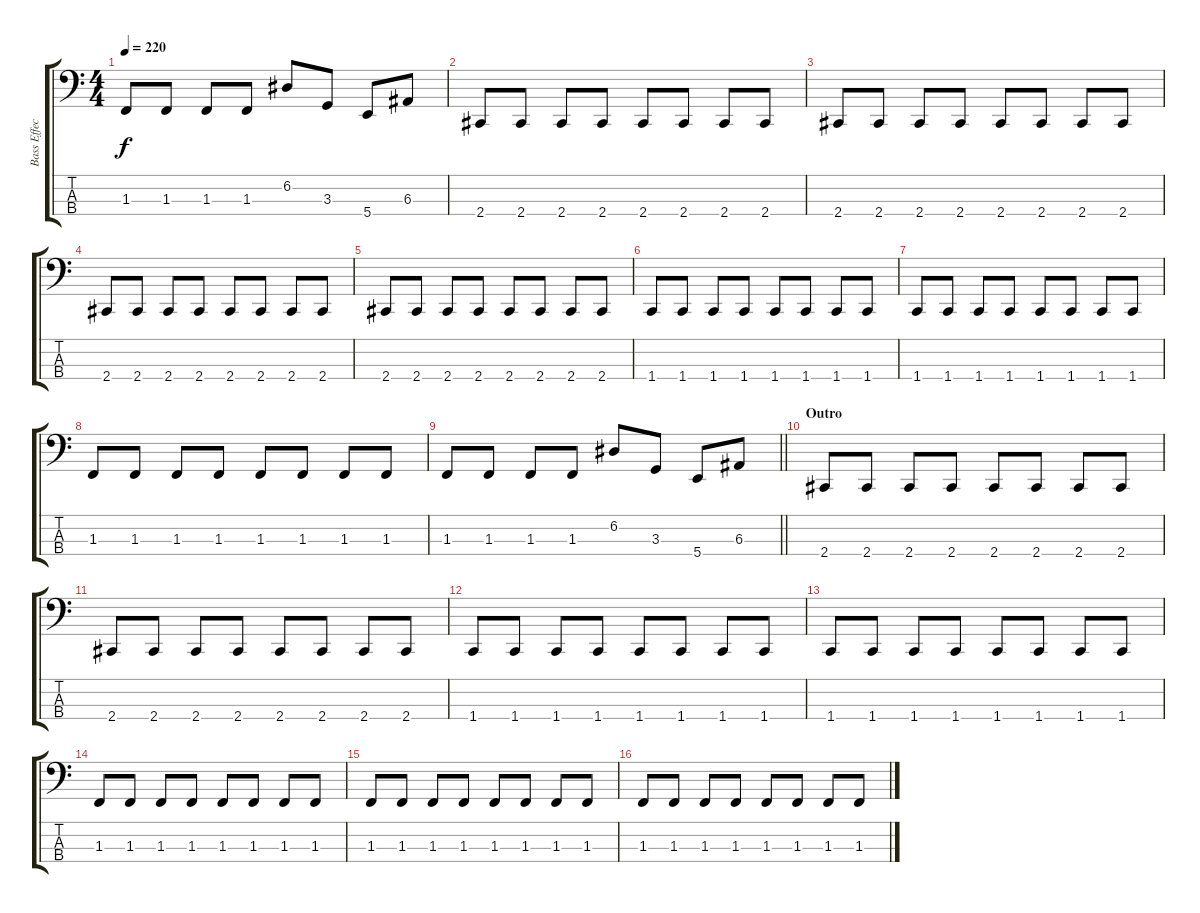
\track ("Bass Effect" "Bass Effec") {instrument overdrivenguitar}
\staff {score tabs}
\tuning (D2 A1 E1 B0) {hide}
\ts (4 4)
\tempo 220
\clef f4
\ks c
1.3.8{dy f} 1.3.8 1.3.8 1.3.8 6.2.8 3.3.8 5.4.8 6.3.8 |
2.4.8 2.4.8 2.4.8 2.4.8 2.4.8 2.4.8 2.4.8 2.4.8 |
2.4.8 2.4.8 2.4.8 2.4.8 2.4.8 2.4.8 2.4.8 2.4.8 |
2.4.8 2.4.8 2.4.8 2.4.8 2.4.8 2.4.8 2.4.8 2.4.8 |
2.4.8 2.4.8 2.4.8 2.4.8 2.4.8 2.4.8 2.4.8 2.4.8 |
1.4.8 1.4.8 1.4.8 1.4.8 1.4.8 1.4.8 1.4.8 1.4.8 |
1.4.8 1.4.8 1.4.8 1.4.8 1.4.8 1.4.8 1.4.8 1.4.8 |
1.3.8 1.3.8 1.3.8 1.3.8 1.3.8 1.3.8 1.3.8 1.3.8 |
\barLineRight lightlight
1.3.8 1.3.8 1.3.8 1.3.8 6.2.8 3.3.8 5.4.8 6.3.8 |
\section ("" "Outro")
2.4.8 2.4.8 2.4.8 2.4.8 2.4.8 2.4.8 2.4.8 2.4.8 |
2.4.8 2.4.8 2.4.8 2.4.8 2.4.8 2.4.8 2.4.8 2.4.8 |
1.4.8 1.4.8 1.4.8 1.4.8 1.4.8 1.4.8 1.4.8 1.4.8 |
1.4.8 1.4.8 1.4.8 1.4.8 1.4.8 1.4.8 1.4.8 1.4.8 |
1.3.8 1.3.8 1.3.8 1.3.8 1.3.8 1.3.8 1.3.8 1.3.8 |
1.3.8 1.3.8 1.3.8 1.3.8 1.3.8 1.3.8 1.3.8 1.3.8 |
1.3.8 1.3.8 1.3.8 1.3.8 1.3.8 1.3.8 1.3.8 1.3.8
